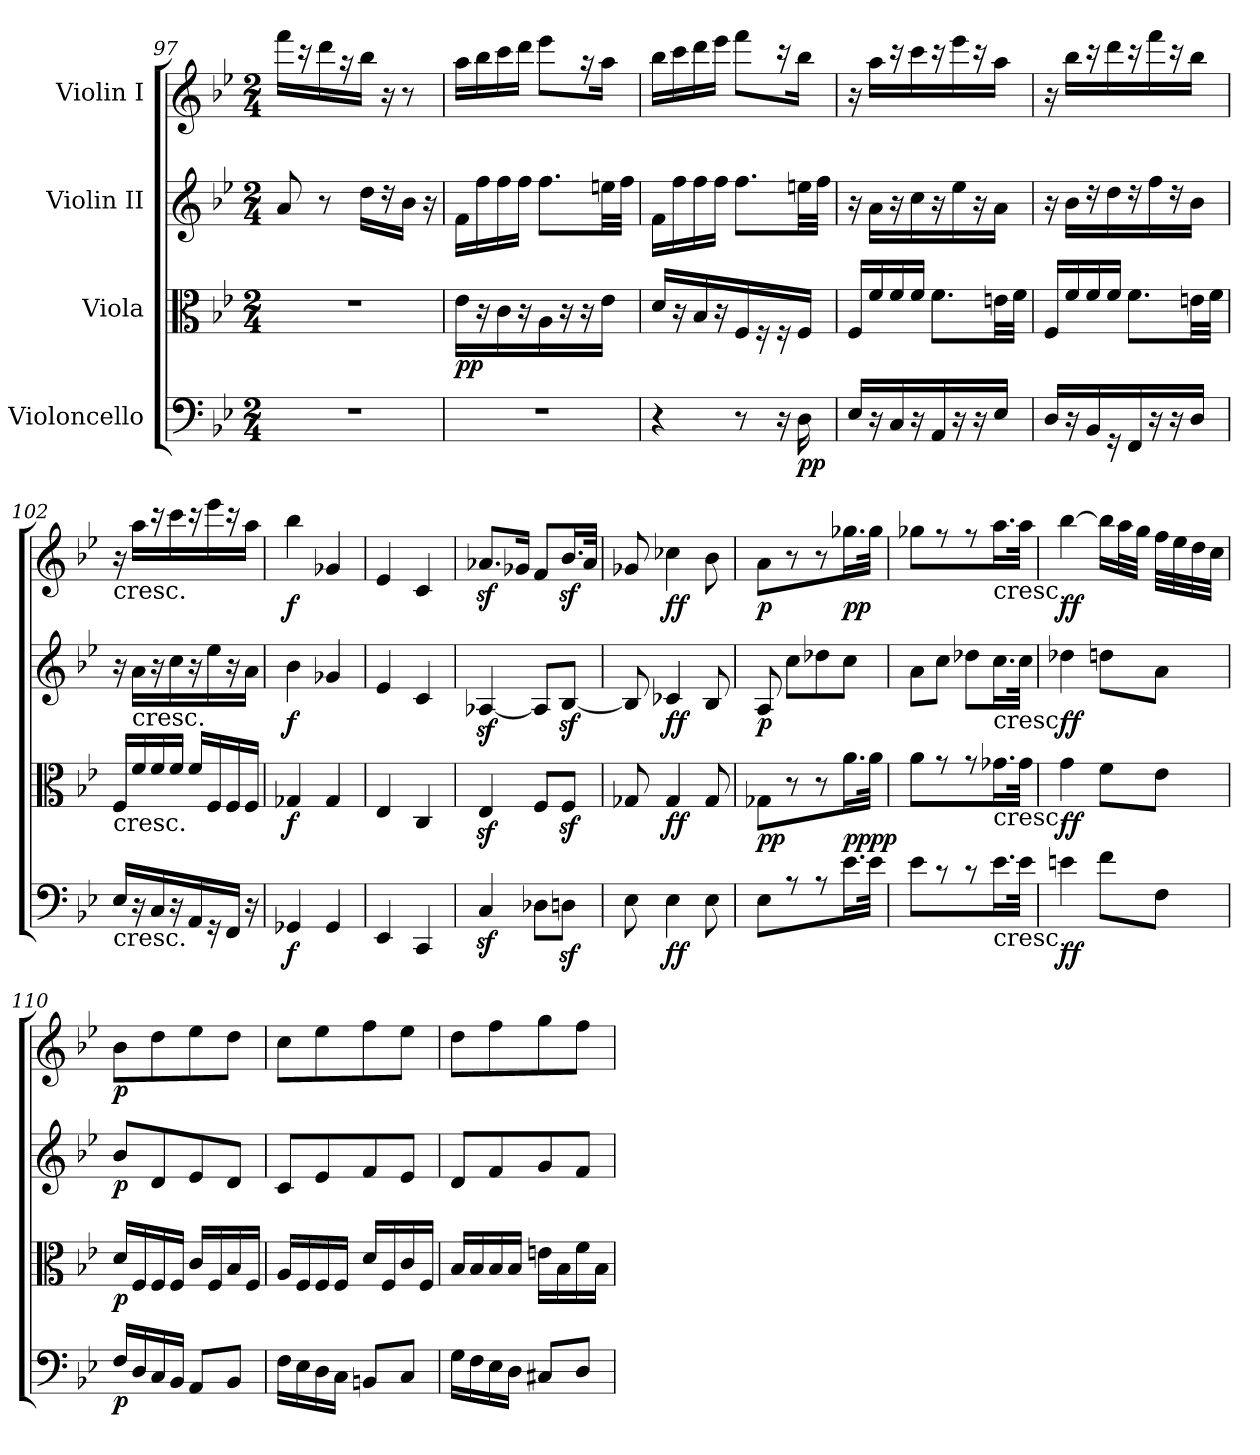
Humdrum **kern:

**kern	**dynam	**kern	**dynam	**kern	**dynam	**kern	**dynam
*part4	*part4	*part3	*part3	*part2	*part2	*part1	*part1
*staff4	*staff4	*staff3	*staff3	*staff2	*staff2	*staff1	*staff1
*I"Violoncello	*	*I"Viola	*	*I"Violin II	*	*I"Violin I	*
*clefF4	*	*clefC3	*	*clefG2	*	*clefG2	*
*k[b-e-]	*	*k[b-e-]	*	*k[b-e-]	*	*k[b-e-]	*
*M2/4	*	*M2/4	*	*M2/4	*	*M2/4	*
=97	=97	=97	=97	=97	=97	=97	=97
2r	.	2r	.	8a/	.	16fff\LL	.
.	.	.	.	.	.	16r	.
.	.	.	.	8r	.	16ddd\	.
.	.	.	.	.	.	16r	.
.	.	.	.	16dd\LL	.	16bb-\JJ	.
.	.	.	.	16r	.	16r	.
.	.	.	.	16b-\JJ	.	8r	.
.	.	.	.	16r	.	.	.
=98	=98	=98	=98	=98	=98	=98	=98
!	!	!	!LO:DY:b	!	!	!	!
2r	.	16e-\LL	pp	16f\LL	.	16aa\LL	.
.	.	16r	.	16ff\	.	16bb-\	.
.	.	16c\	.	16ff\	.	16ccc\	.
.	.	16r	.	16ff\JJ	.	16ddd\JJ	.
.	.	16A\	.	8.ff\L	.	8eee-\L	.
.	.	16r	.	.	.	.	.
.	.	16r	.	.	.	16r	.
.	.	16e-\JJ	.	32een\LL	.	16aa\Jk	.
.	.	.	.	32ff\JJJ	.	.	.
=99	=99	=99	=99	=99	=99	=99	=99
4r	.	16d/LL	.	16f\LL	.	16bb-\LL	.
.	.	16r	.	16ff\	.	16ccc\	.
.	.	16B-/	.	16ff\	.	16ddd\	.
.	.	16r	.	16ff\JJ	.	16eee-\JJ	.
8r	.	16F/	.	8.ff\L	.	8fff\L	.
.	.	16r	.	.	.	.	.
16r	.	16r	.	.	.	16r	.
!	!LO:DY:b	!	!	!	!	!	!
16D\	pp	16F/JJ	.	32een\LL	.	16bb-\Jk	.
.	.	.	.	32ff\JJJ	.	.	.
!!LO:LB:g=z
=100	=100	=100	=100	=100	=100	=100	=100
16E-/LL	.	16F/LL	.	16r	.	16r	.
16r	.	16f/	.	16a\LL	.	16aa\LL	.
16C/	.	16f/	.	16r	.	16r	.
16r	.	16f/JJ	.	16cc\	.	16ccc\	.
16AA/	.	8.f\L	.	16r	.	16r	.
16r	.	.	.	16ee-\	.	16eee-\	.
16r	.	.	.	16r	.	16r	.
16E-/JJ	.	32en\LL	.	16a\JJ	.	16aa\JJ	.
.	.	32f\JJJ	.	.	.	.	.
=101	=101	=101	=101	=101	=101	=101	=101
16D/LL	.	16F/LL	.	16r	.	16r	.
16r	.	16f/	.	16b-\LL	.	16bb-\LL	.
16BB-/	.	16f/	.	16r	.	16r	.
16r	.	16f/JJ	.	16dd\	.	16ddd\	.
16FF/	.	8.f\L	.	16r	.	16r	.
16r	.	.	.	16ff\	.	16fff\	.
16r	.	.	.	16r	.	16r	.
16D/JJ	.	32en\LL	.	16b-\JJ	.	16bb-\JJ	.
.	.	32f\JJJ	.	.	.	.	.
=102	=102	=102	=102	=102	=102	=102	=102
!	!	!	!	!	!	!LO:TX:b:t=cresc.	!
!	!	!LO:TX:b:t=cresc.	!	!	!	!	!
!LO:TX:b:t=cresc.	!	!	!	!	!	!	!
16E-/LL	.	16F/LL	.	16r	.	16r	.
!	!	!	!	!LO:TX:b:t=cresc.	!	!	!
16r	.	16f/	.	16a\LL	.	16aa\LL	.
16C/	.	16f/	.	16r	.	16r	.
16r	.	16f/JJ	.	16cc\	.	16ccc\	.
16AA/	.	16f/LL	.	16r	.	16r	.
16r	.	16F/	.	16ee-\	.	16eee-\	.
16FF/JJ	.	16F/	.	16r	.	16r	.
16r	.	16F/JJ	.	16a\JJ	.	16aa\JJ	.
=103	=103	=103	=103	=103	=103	=103	=103
!	!LO:DY:b	!	!LO:DY:b	!	!LO:DY:b	!	!LO:DY:b
4GG-X/	f	4G-X/	f	4b-\	f	4bb-\	f
4GG-/	.	4G-/	.	4g-X/	.	4g-X/	.
=104	=104	=104	=104	=104	=104	=104	=104
4EE-/	.	4E-/	.	4e-/	.	4e-/	.
4CC/	.	4C/	.	4c/	.	4c/	.
!!LO:PB:g=z
=105	=105	=105	=105	=105	=105	=105	=105
4Cz</	.	4E-z</	.	[4A-Xz</	.	8.a-Xz</L	.
.	.	.	.	.	.	16g-X/Jk	.
8D-X\L	.	8F/L	.	8A-/L]	.	8f/L	.
8Dnz<\J	.	8Fz</J	.	[8B-z</J	.	16.b-z</L	.
.	.	.	.	.	.	32a-/JJk	.
=106	=106	=106	=106	=106	=106	=106	=106
8E-\	.	8G-X/	.	8B-/]	.	8g-X/	.
!	!LO:DY:b	!	!LO:DY:b	!	!LO:DY:b	!	!LO:DY:b
4E-\	ff	4G-/	ff	4c-X/	ff	4cc-X\	ff
8E-\	.	8G-/	.	8B-/	.	8b-\	.
=107	=107	=107	=107	=107	=107	=107	=107
!	!LO:DY:b	!	!	!	!	!	!
!	!LO:DY:n=1:a	!	!	!	!LO:DY:b	!	!LO:DY:b
8E-\L	p p	8G-X\L	.	8A/	p	8a\L	p
8r	.	8r	.	8cc\L	.	8r	.
8r	.	8r	.	8dd-X\	.	8r	.
!	!LO:DY:n=2:b	!	!	!	!	!	!
!	!LO:DY:n=3:a	!	!	!	!	!	!LO:DY:b
16.e-\L	pp pp	16.a\L	.	8cc\J	.	16.gg-X\L	pp
32e-\JJk	.	32a\JJk	.	.	.	32gg-\JJk	.
=108	=108	=108	=108	=108	=108	=108	=108
8e-\L	.	8a\L	.	8a\L	.	8gg-X\L	.
8r	.	8r	.	8cc\J	.	8r	.
8r	.	8r	.	8dd-X\L	.	8r	.
!	!	!	!	!	!	!LO:TX:b:t=cresc.	!
!	!	!	!	!LO:TX:b:t=cresc.	!	!	!
!	!	!LO:TX:b:t=cresc.	!	!	!	!	!
!LO:TX:b:t=cresc.	!	!	!	!	!	!	!
16.e-\L	.	16.g-X\L	.	16.cc\L	.	16.aa\L	.
32e-\JJk	.	32g-\JJk	.	32cc\JJk	.	32aa\JJk	.
!!LO:LB:g=z
=109	=109	=109	=109	=109	=109	=109	=109
!	!LO:DY:b	!	!LO:DY:b	!	!LO:DY:b	!	!LO:DY:b
4en\	ff	4g\	ff	4dd-X\	ff	[4bb-\	ff
8f\L	.	8f\L	.	8ddn\L	.	16bb-\LL]	.
.	.	.	.	.	.	32aa\L	.
.	.	.	.	.	.	32gg\JJJ	.
8F\J	.	8e-\J	.	8a\J	.	32ff\LLL	.
.	.	.	.	.	.	32ee-\	.
.	.	.	.	.	.	32dd\	.
.	.	.	.	.	.	32cc\JJJ	.
!!LO:PB:g=z
=110	=110	=110	=110	=110	=110	=110	=110
!	!LO:DY:b	!	!LO:DY:b	!	!LO:DY:b	!	!LO:DY:b
16F/LL	p	16d/LL	p	8b-/L	p	8b-\L	p
16D/	.	16F/	.	.	.	.	.
16C/	.	16F/	.	8d/	.	8dd\	.
16BB-/JJ	.	16F/JJ	.	.	.	.	.
8AA/L	.	16c/LL	.	8e-/	.	8ee-\	.
.	.	16F/	.	.	.	.	.
8BB-/J	.	16B-/	.	8d/J	.	8dd\J	.
.	.	16F/JJ	.	.	.	.	.
=111	=111	=111	=111	=111	=111	=111	=111
16F\LL	.	16A/LL	.	8c/L	.	8cc\L	.
16E-\	.	16F/	.	.	.	.	.
16D\	.	16F/	.	8e-/	.	8ee-\	.
16C\JJ	.	16F/JJ	.	.	.	.	.
8BBn/L	.	16d/LL	.	8f/	.	8ff\	.
.	.	16F/	.	.	.	.	.
8C/J	.	16c/	.	8e-/J	.	8ee-\J	.
.	.	16F/JJ	.	.	.	.	.
=112	=112	=112	=112	=112	=112	=112	=112
16G\LL	.	16B-/LL	.	8d/L	.	8dd\L	.
16F\	.	16B-/	.	.	.	.	.
16E-\	.	16B-/	.	8f/	.	8ff\	.
16D\JJ	.	16B-/JJ	.	.	.	.	.
8C#X/L	.	16en\LL	.	8g/	.	8gg\	.
.	.	16B-\	.	.	.	.	.
8D/J	.	16f\	.	8f/J	.	8ff\J	.
.	.	16B-\JJ	.	.	.	.	.
=	=	=	=	=	=	=	=
*-	*-	*-	*-	*-	*-	*-	*-
